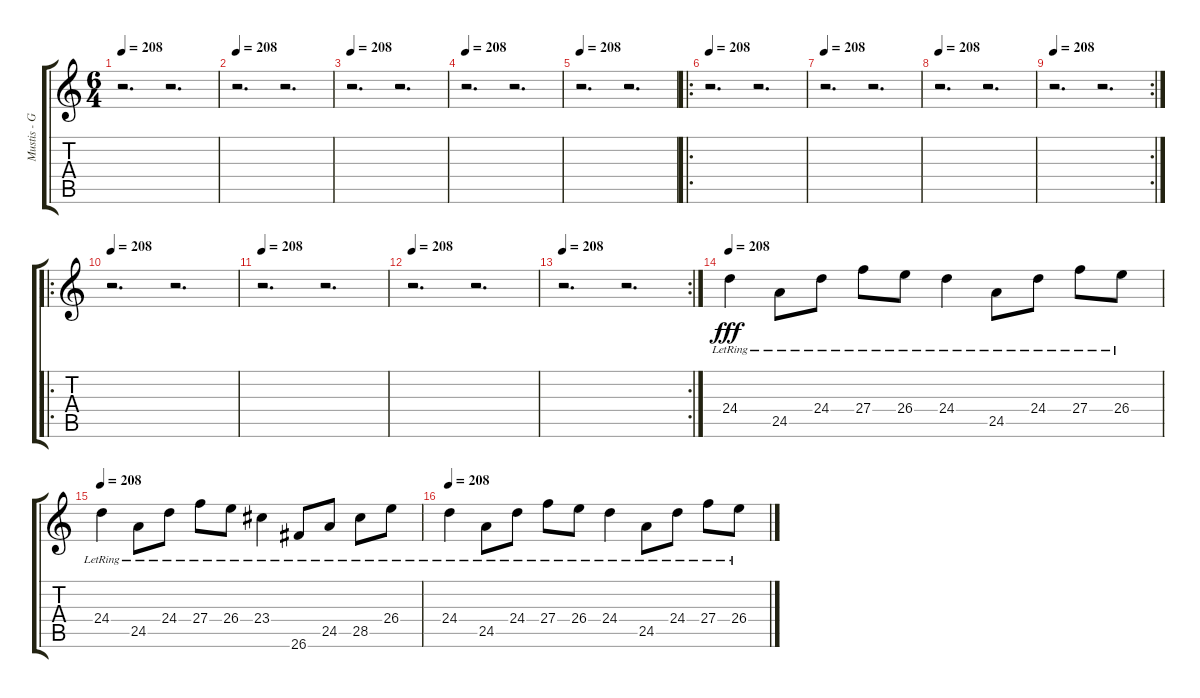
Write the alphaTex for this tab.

\track ("Mustis - Grand Piano" "Mustis - G") {instrument acousticgrandpiano}
\staff {score tabs}
\tuning (E4 B3 G3 D3 A2 E2) {hide}
\ts (6 4)
\tempo 208
\clef g2
\ks c
r.2{d dy f} r.2{d} |
\tempo 208
r.2{d} r.2{d} |
\tempo 208
r.2{d} r.2{d} |
\tempo 208
r.2{d} r.2{d} |
\tempo 208
r.2{d} r.2{d} |
\ro
\tempo 208
r.2{d} r.2{d} |
\tempo 208
r.2{d} r.2{d} |
\tempo 208
r.2{d} r.2{d} |
\rc 2
\tempo 208
r.2{d} r.2{d} |
\ro
\tempo 208
r.2{d} r.2{d} |
\tempo 208
r.2{d} r.2{d} |
\tempo 208
r.2{d} r.2{d} |
\rc 2
\tempo 208
r.2{d} r.2{d} |
\tempo 208
24.4{lr}.4{dy fff volume 16} 24.5{lr}.8 24.4{lr}.8 27.4{lr}.8 26.4{lr}.8 24.4{lr}.4 24.5{lr}.8 24.4{lr}.8 27.4{lr}.8 26.4{lr}.8 |
\tempo 208
24.4{lr}.4 24.5{lr}.8 24.4{lr}.8 27.4{lr}.8 26.4{lr}.8 23.4{lr}.4 26.6{lr}.8 24.5{lr}.8 28.5{lr}.8 26.4{lr}.8 |
\tempo 208
24.4{lr}.4 24.5{lr}.8 24.4{lr}.8 27.4{lr}.8 26.4{lr}.8 24.4{lr}.4 24.5{lr}.8 24.4{lr}.8 27.4{lr}.8 26.4{lr}.8
